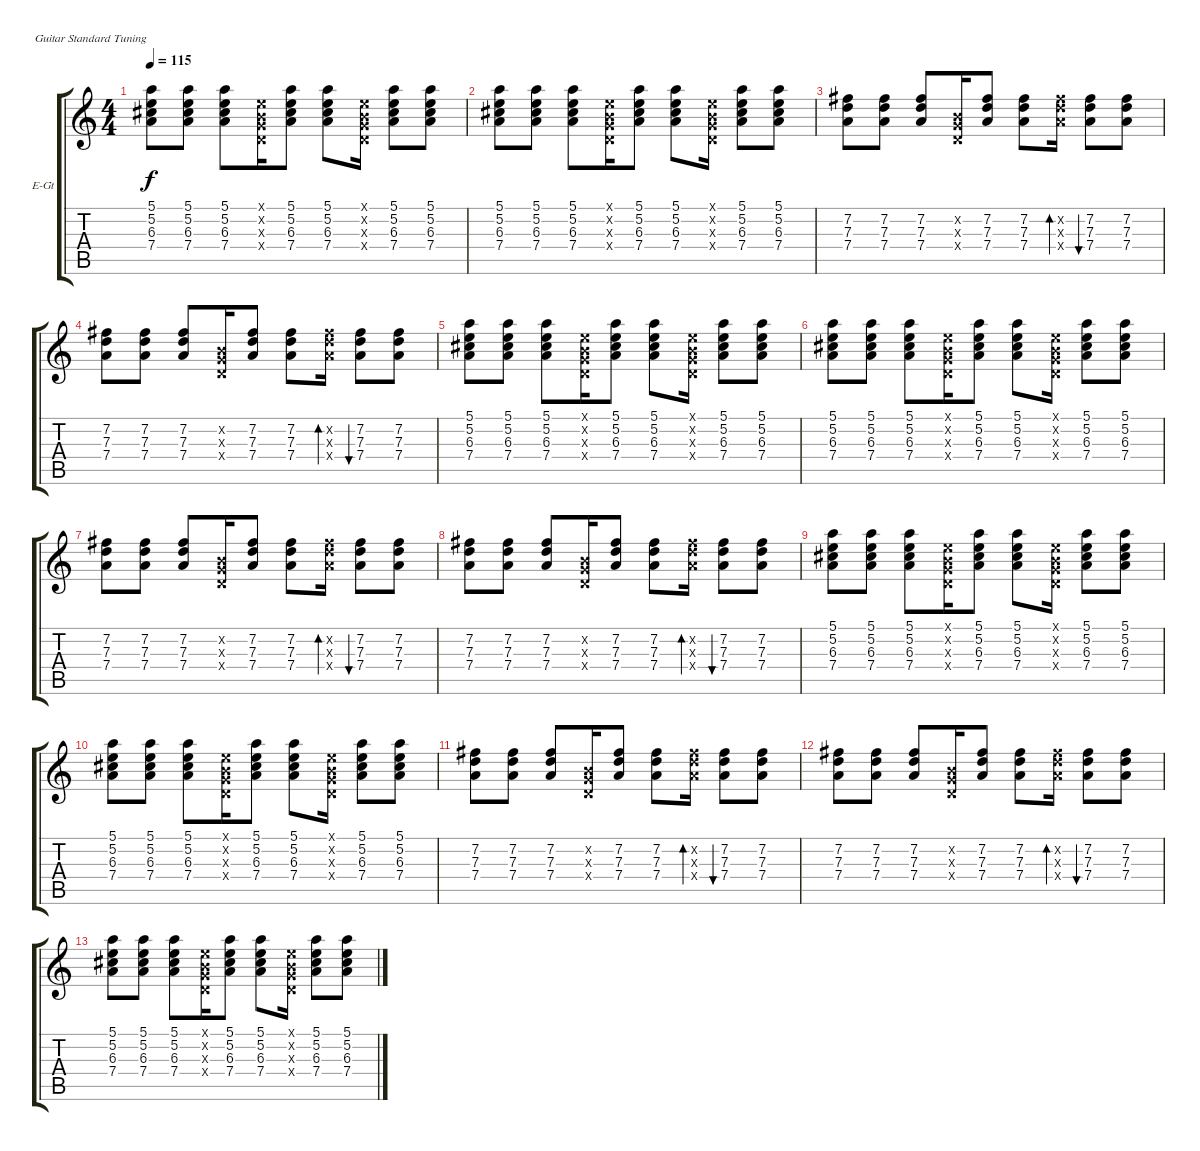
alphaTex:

\bracketExtendMode groupsimilarinstruments
\firstSystemTrackNameOrientation horizontal
\otherSystemsTrackNameOrientation horizontal
\track ("Track 2" "E-Gt") {instrument electricguitarclean}
\staff {score tabs}
\tuning (E4 B3 G3 D3 A2 E2)
\ts (4 4)
\tempo 115
\clef g2
\ks c
(5.1 5.2 6.3 7.4).8{dy f} (5.1 5.2 6.3 7.4).8 (5.1 5.2 6.3 7.4).8 (0.1{x} 0.2{x} 0.3{x} 0.4{x}).16 (5.1 5.2 6.3 7.4).8 (5.1 5.2 6.3 7.4).8 (0.1{x} 0.2{x} 0.3{x} 0.4{x}).16 (5.1 5.2 6.3 7.4).8 (5.1 5.2 6.3 7.4).8 |
(5.1 5.2 6.3 7.4).8 (5.1 5.2 6.3 7.4).8 (5.1 5.2 6.3 7.4).8 (0.1{x} 0.2{x} 0.3{x} 0.4{x}).16 (5.1 5.2 6.3 7.4).8 (5.1 5.2 6.3 7.4).8 (0.1{x} 0.2{x} 0.3{x} 0.4{x}).16 (5.1 5.2 6.3 7.4).8 (5.1 5.2 6.3 7.4).8 |
(7.2 7.3 7.4).8 (7.2 7.3 7.4).8 (7.2 7.3 7.4).8 (0.2{x} 0.3{x} 0.4{x}).16 (7.2 7.3 7.4).8 (7.2 7.3 7.4).8 (7.2{x} 7.3{x} 7.4{x}).16{bd 120} (7.2 7.3 7.4).8{bu 120} (7.2 7.3 7.4).8 |
(7.2 7.3 7.4).8 (7.2 7.3 7.4).8 (7.2 7.3 7.4).8 (0.2{x} 0.3{x} 0.4{x}).16 (7.2 7.3 7.4).8 (7.2 7.3 7.4).8 (7.2{x} 7.3{x} 7.4{x}).16{bd 120} (7.2 7.3 7.4).8{bu 120} (7.2 7.3 7.4).8 |
(5.1 5.2 6.3 7.4).8 (5.1 5.2 6.3 7.4).8 (5.1 5.2 6.3 7.4).8 (0.1{x} 0.2{x} 0.3{x} 0.4{x}).16 (5.1 5.2 6.3 7.4).8 (5.1 5.2 6.3 7.4).8 (0.1{x} 0.2{x} 0.3{x} 0.4{x}).16 (5.1 5.2 6.3 7.4).8 (5.1 5.2 6.3 7.4).8 |
(5.1 5.2 6.3 7.4).8 (5.1 5.2 6.3 7.4).8 (5.1 5.2 6.3 7.4).8 (0.1{x} 0.2{x} 0.3{x} 0.4{x}).16 (5.1 5.2 6.3 7.4).8 (5.1 5.2 6.3 7.4).8 (0.1{x} 0.2{x} 0.3{x} 0.4{x}).16 (5.1 5.2 6.3 7.4).8 (5.1 5.2 6.3 7.4).8 |
(7.2 7.3 7.4).8 (7.2 7.3 7.4).8 (7.2 7.3 7.4).8 (0.2{x} 0.3{x} 0.4{x}).16 (7.2 7.3 7.4).8 (7.2 7.3 7.4).8 (7.2{x} 7.3{x} 7.4{x}).16{bd 120} (7.2 7.3 7.4).8{bu 120} (7.2 7.3 7.4).8 |
(7.2 7.3 7.4).8 (7.2 7.3 7.4).8 (7.2 7.3 7.4).8 (0.2{x} 0.3{x} 0.4{x}).16 (7.2 7.3 7.4).8 (7.2 7.3 7.4).8 (7.2{x} 7.3{x} 7.4{x}).16{bd 120} (7.2 7.3 7.4).8{bu 120} (7.2 7.3 7.4).8 |
(5.1 5.2 6.3 7.4).8 (5.1 5.2 6.3 7.4).8 (5.1 5.2 6.3 7.4).8 (0.1{x} 0.2{x} 0.3{x} 0.4{x}).16 (5.1 5.2 6.3 7.4).8 (5.1 5.2 6.3 7.4).8 (0.1{x} 0.2{x} 0.3{x} 0.4{x}).16 (5.1 5.2 6.3 7.4).8 (5.1 5.2 6.3 7.4).8 |
(5.1 5.2 6.3 7.4).8 (5.1 5.2 6.3 7.4).8 (5.1 5.2 6.3 7.4).8 (0.1{x} 0.2{x} 0.3{x} 0.4{x}).16 (5.1 5.2 6.3 7.4).8 (5.1 5.2 6.3 7.4).8 (0.1{x} 0.2{x} 0.3{x} 0.4{x}).16 (5.1 5.2 6.3 7.4).8 (5.1 5.2 6.3 7.4).8 |
(7.2 7.3 7.4).8 (7.2 7.3 7.4).8 (7.2 7.3 7.4).8 (0.2{x} 0.3{x} 0.4{x}).16 (7.2 7.3 7.4).8 (7.2 7.3 7.4).8 (7.2{x} 7.3{x} 7.4{x}).16{bd 120} (7.2 7.3 7.4).8{bu 120} (7.2 7.3 7.4).8 |
(7.2 7.3 7.4).8 (7.2 7.3 7.4).8 (7.2 7.3 7.4).8 (0.2{x} 0.3{x} 0.4{x}).16 (7.2 7.3 7.4).8 (7.2 7.3 7.4).8 (7.2{x} 7.3{x} 7.4{x}).16{bd 120} (7.2 7.3 7.4).8{bu 120} (7.2 7.3 7.4).8 |
(5.1 5.2 6.3 7.4).8 (5.1 5.2 6.3 7.4).8 (5.1 5.2 6.3 7.4).8 (0.1{x} 0.2{x} 0.3{x} 0.4{x}).16 (5.1 5.2 6.3 7.4).8 (5.1 5.2 6.3 7.4).8 (0.1{x} 0.2{x} 0.3{x} 0.4{x}).16 (5.1 5.2 6.3 7.4).8 (5.1 5.2 6.3 7.4).8
